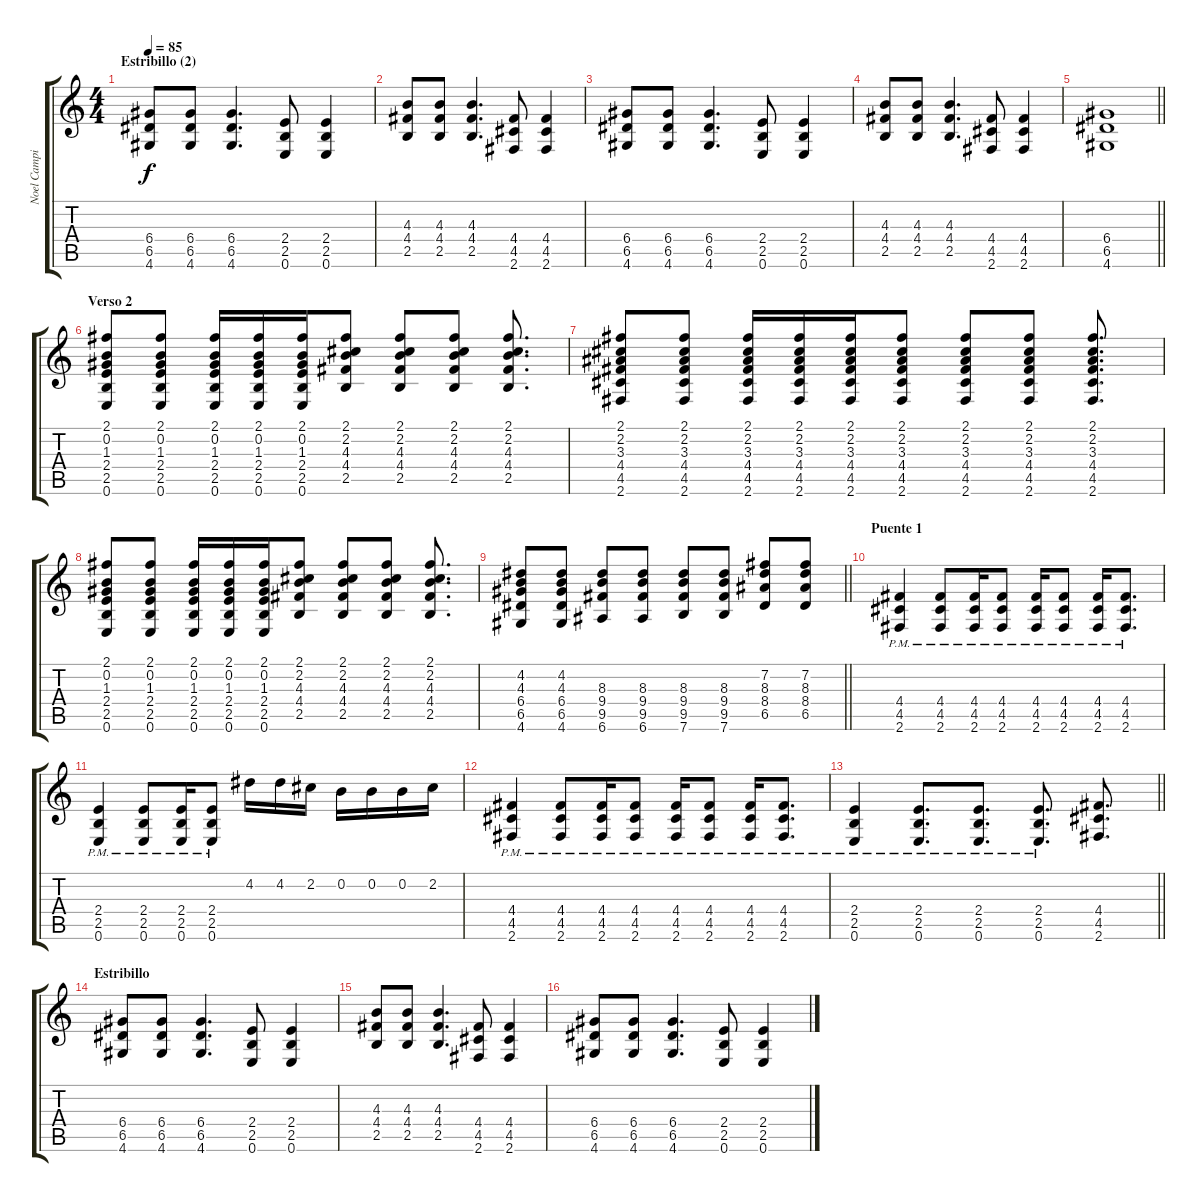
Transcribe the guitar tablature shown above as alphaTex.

\track ("Noel Campillo 1ª Guitarra" "Noel Campi") {instrument acousticguitarsteel}
\staff {score tabs}
\tuning (E4 B3 G3 D3 A2 E2) {hide}
\ts (4 4)
\section ("" "Estribillo (2)")
\tempo 85
\clef g2
\ks c
(6.4 6.5 4.6).8{dy f} (6.4 6.5 4.6).8 (6.4 6.5 4.6).4{d} (2.4 2.5 0.6).8 (2.4 2.5 0.6).4 |
(4.3 4.4 2.5).8 (4.3 4.4 2.5).8 (4.3 4.4 2.5).4{d} (4.4 4.5 2.6).8 (4.4 4.5 2.6).4 |
(6.4 6.5 4.6).8 (6.4 6.5 4.6).8 (6.4 6.5 4.6).4{d} (2.4 2.5 0.6).8 (2.4 2.5 0.6).4 |
(4.3 4.4 2.5).8 (4.3 4.4 2.5).8 (4.3 4.4 2.5).4{d} (4.4 4.5 2.6).8 (4.4 4.5 2.6).4 |
\barLineRight lightlight
(6.4 6.5 4.6).1 |
\section ("" "Verso 2")
(2.1 0.2 1.3 2.4 2.5 0.6).8{instrument acousticguitarsteel} (2.1 0.2 1.3 2.4 2.5 0.6).8 (2.1 0.2 1.3 2.4 2.5 0.6).16 (2.1 0.2 1.3 2.4 2.5 0.6).16 (2.1 0.2 1.3 2.4 2.5 0.6).16 (2.1 2.2 4.3 4.4 2.5).8 (2.1 2.2 4.3 4.4 2.5).8 (2.1 2.2 4.3 4.4 2.5).8 (2.1 2.2 4.3 4.4 2.5).8{d} |
(2.1 2.2 3.3 4.4 4.5 2.6).8 (2.1 2.2 3.3 4.4 4.5 2.6).8 (2.1 2.2 3.3 4.4 4.5 2.6).16 (2.1 2.2 3.3 4.4 4.5 2.6).16 (2.1 2.2 3.3 4.4 4.5 2.6).16 (2.1 2.2 3.3 4.4 4.5 2.6).8 (2.1 2.2 3.3 4.4 4.5 2.6).8 (2.1 2.2 3.3 4.4 4.5 2.6).8 (2.1 2.2 3.3 4.4 4.5 2.6).8{d} |
(2.1 0.2 1.3 2.4 2.5 0.6).8 (2.1 0.2 1.3 2.4 2.5 0.6).8 (2.1 0.2 1.3 2.4 2.5 0.6).16 (2.1 0.2 1.3 2.4 2.5 0.6).16 (2.1 0.2 1.3 2.4 2.5 0.6).16 (2.1 2.2 4.3 4.4 2.5).8 (2.1 2.2 4.3 4.4 2.5).8 (2.1 2.2 4.3 4.4 2.5).8 (2.1 2.2 4.3 4.4 2.5).8{d} |
\barLineRight lightlight
(4.2 4.3 6.4 6.5 4.6).8 (4.2 4.3 6.4 6.5 4.6).8 (8.3 9.4 9.5 6.6).8 (8.3 9.4 9.5 6.6).8 (8.3 9.4 9.5 7.6).8 (8.3 9.4 9.5 7.6).8 (7.2 8.3 8.4 6.5).8 (7.2 8.3 8.4 6.5).8 |
\section ("" "Puente 1")
(4.4{pm} 4.5{pm} 2.6{pm}).4{volume 14 instrument overdrivenguitar} (4.4{pm} 4.5{pm} 2.6{pm}).8 (4.4{pm} 4.5{pm} 2.6{pm}).16 (4.4{pm} 4.5{pm} 2.6{pm}).8 (4.4{pm} 4.5{pm} 2.6{pm}).16 (4.4{pm} 4.5{pm} 2.6{pm}).8 (4.4{pm} 4.5{pm} 2.6{pm}).16 (4.4{pm} 4.5{pm} 2.6{pm}).8{d} |
(2.4{pm} 2.5{pm} 0.6{pm}).4 (2.4{pm} 2.5{pm} 0.6{pm}).8 (2.4{pm} 2.5{pm} 0.6{pm}).16 (2.4{pm} 2.5{pm} 0.6{pm}).8 4.2.16 4.2.16 2.2.16 0.2.16 0.2.16 0.2.16 2.2.16 |
(4.4{pm} 4.5{pm} 2.6{pm}).4 (4.4{pm} 4.5{pm} 2.6{pm}).8 (4.4{pm} 4.5{pm} 2.6{pm}).16 (4.4{pm} 4.5{pm} 2.6{pm}).8 (4.4{pm} 4.5{pm} 2.6{pm}).16 (4.4{pm} 4.5{pm} 2.6{pm}).8 (4.4{pm} 4.5{pm} 2.6{pm}).16 (4.4{pm} 4.5{pm} 2.6{pm}).8{d} |
\barLineRight lightlight
(2.4{pm} 2.5{pm} 0.6{pm}).4 (2.4{pm} 2.5{pm} 0.6{pm}).8{d} (2.4{pm} 2.5{pm} 0.6{pm}).8{d} (2.4{pm} 2.5{pm} 0.6{pm}).8{d} (4.4 4.5 2.6).8{d} |
\section ("" "Estribillo")
(6.4 6.5 4.6).8 (6.4 6.5 4.6).8 (6.4 6.5 4.6).4{d} (2.4 2.5 0.6).8 (2.4 2.5 0.6).4 |
(4.3 4.4 2.5).8 (4.3 4.4 2.5).8 (4.3 4.4 2.5).4{d} (4.4 4.5 2.6).8 (4.4 4.5 2.6).4 |
(6.4 6.5 4.6).8 (6.4 6.5 4.6).8 (6.4 6.5 4.6).4{d} (2.4 2.5 0.6).8 (2.4 2.5 0.6).4
